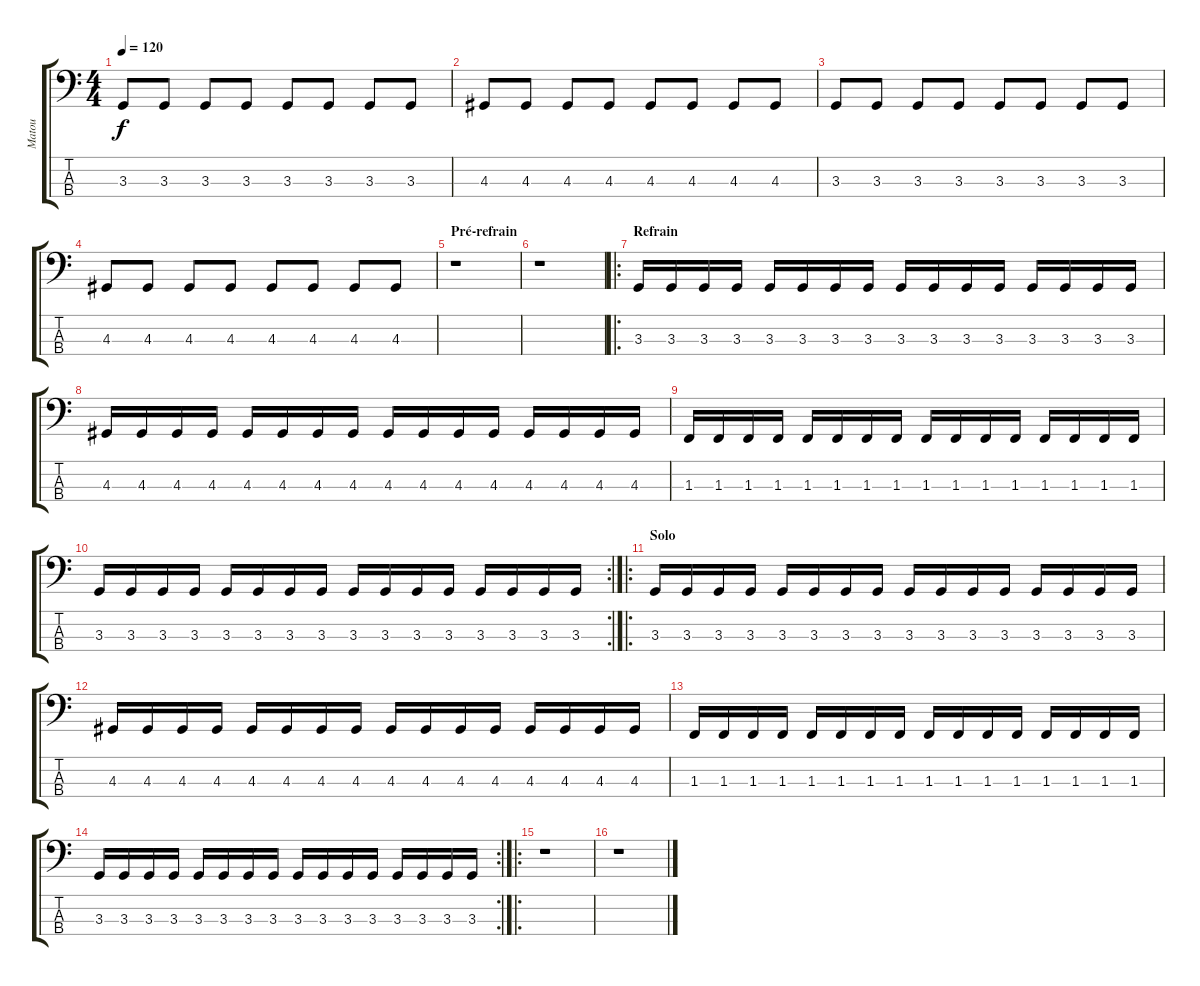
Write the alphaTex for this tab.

\track ("Matou" "Matou") {instrument slapbass2}
\staff {score tabs}
\tuning (D2 A1 E1 B0) {hide}
\ts (4 4)
\tempo 120
\clef f4
\ks c
3.3.8{dy f} 3.3.8 3.3.8 3.3.8 3.3.8 3.3.8 3.3.8 3.3.8 |
4.3.8 4.3.8 4.3.8 4.3.8 4.3.8 4.3.8 4.3.8 4.3.8 |
3.3.8 3.3.8 3.3.8 3.3.8 3.3.8 3.3.8 3.3.8 3.3.8 |
4.3.8 4.3.8 4.3.8 4.3.8 4.3.8 4.3.8 4.3.8 4.3.8 |
\section ("" "Pré-refrain")
r.1 |
r.1 |
\ro
\section ("" "Refrain")
3.3.16 3.3.16 3.3.16 3.3.16 3.3.16 3.3.16 3.3.16 3.3.16 3.3.16 3.3.16 3.3.16 3.3.16 3.3.16 3.3.16 3.3.16 3.3.16 |
4.3.16 4.3.16 4.3.16 4.3.16 4.3.16 4.3.16 4.3.16 4.3.16 4.3.16 4.3.16 4.3.16 4.3.16 4.3.16 4.3.16 4.3.16 4.3.16 |
1.3.16 1.3.16 1.3.16 1.3.16 1.3.16 1.3.16 1.3.16 1.3.16 1.3.16 1.3.16 1.3.16 1.3.16 1.3.16 1.3.16 1.3.16 1.3.16 |
\rc 2
3.3.16 3.3.16 3.3.16 3.3.16 3.3.16 3.3.16 3.3.16 3.3.16 3.3.16 3.3.16 3.3.16 3.3.16 3.3.16 3.3.16 3.3.16 3.3.16 |
\ro
\section ("" "Solo")
3.3.16 3.3.16 3.3.16 3.3.16 3.3.16 3.3.16 3.3.16 3.3.16 3.3.16 3.3.16 3.3.16 3.3.16 3.3.16 3.3.16 3.3.16 3.3.16 |
4.3.16 4.3.16 4.3.16 4.3.16 4.3.16 4.3.16 4.3.16 4.3.16 4.3.16 4.3.16 4.3.16 4.3.16 4.3.16 4.3.16 4.3.16 4.3.16 |
1.3.16 1.3.16 1.3.16 1.3.16 1.3.16 1.3.16 1.3.16 1.3.16 1.3.16 1.3.16 1.3.16 1.3.16 1.3.16 1.3.16 1.3.16 1.3.16 |
\rc 2
3.3.16 3.3.16 3.3.16 3.3.16 3.3.16 3.3.16 3.3.16 3.3.16 3.3.16 3.3.16 3.3.16 3.3.16 3.3.16 3.3.16 3.3.16 3.3.16 |
\ro
r.1 |
r.1
